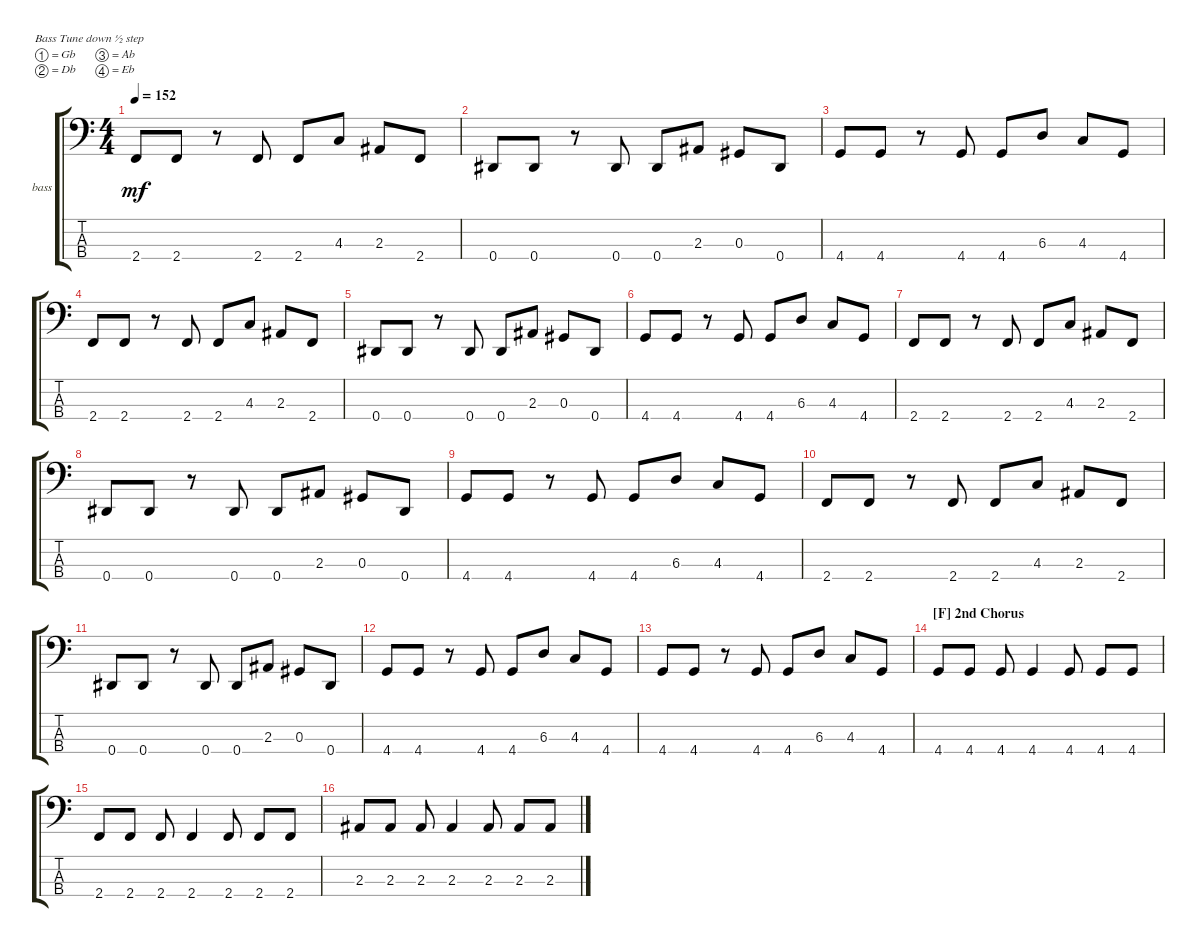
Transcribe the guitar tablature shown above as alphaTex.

\defaultSystemsLayout 4
\bracketExtendMode groupsimilarinstruments
\firstSystemTrackNameOrientation horizontal
\otherSystemsTrackNameOrientation horizontal
\track ("Bass" "bass") {instrument electricbassfinger}
\staff {score tabs}
\tuning (Gb2 Db2 Ab1 Eb1)
\ts (4 4)
\tempo 152
\clef f4
\ks c
2.4.8{dy mf} 2.4.8 r.8 2.4.8 2.4.8 4.3.8 2.3.8 2.4.8 |
0.4.8 0.4.8 r.8 0.4.8 0.4.8 2.3.8 0.3.8 0.4.8 |
4.4.8 4.4.8 r.8 4.4.8 4.4.8 6.3.8 4.3.8 4.4.8 |
2.4.8 2.4.8 r.8 2.4.8 2.4.8 4.3.8 2.3.8 2.4.8 |
0.4.8 0.4.8 r.8 0.4.8 0.4.8 2.3.8 0.3.8 0.4.8 |
4.4.8 4.4.8 r.8 4.4.8 4.4.8 6.3.8 4.3.8 4.4.8 |
2.4.8 2.4.8 r.8 2.4.8 2.4.8 4.3.8 2.3.8 2.4.8 |
0.4.8 0.4.8 r.8 0.4.8 0.4.8 2.3.8 0.3.8 0.4.8 |
4.4.8 4.4.8 r.8 4.4.8 4.4.8 6.3.8 4.3.8 4.4.8 |
2.4.8 2.4.8 r.8 2.4.8 2.4.8 4.3.8 2.3.8 2.4.8 |
0.4.8 0.4.8 r.8 0.4.8 0.4.8 2.3.8 0.3.8 0.4.8 |
4.4.8 4.4.8 r.8 4.4.8 4.4.8 6.3.8 4.3.8 4.4.8 |
4.4.8 4.4.8 r.8 4.4.8 4.4.8 6.3.8 4.3.8 4.4.8 |
\section ("F" "2nd Chorus")
4.4.8 4.4.8 4.4.8 4.4.4 4.4.8 4.4.8 4.4.8 |
2.4.8 2.4.8 2.4.8 2.4.4 2.4.8 2.4.8 2.4.8 |
2.3.8 2.3.8 2.3.8 2.3.4 2.3.8 2.3.8 2.3.8
